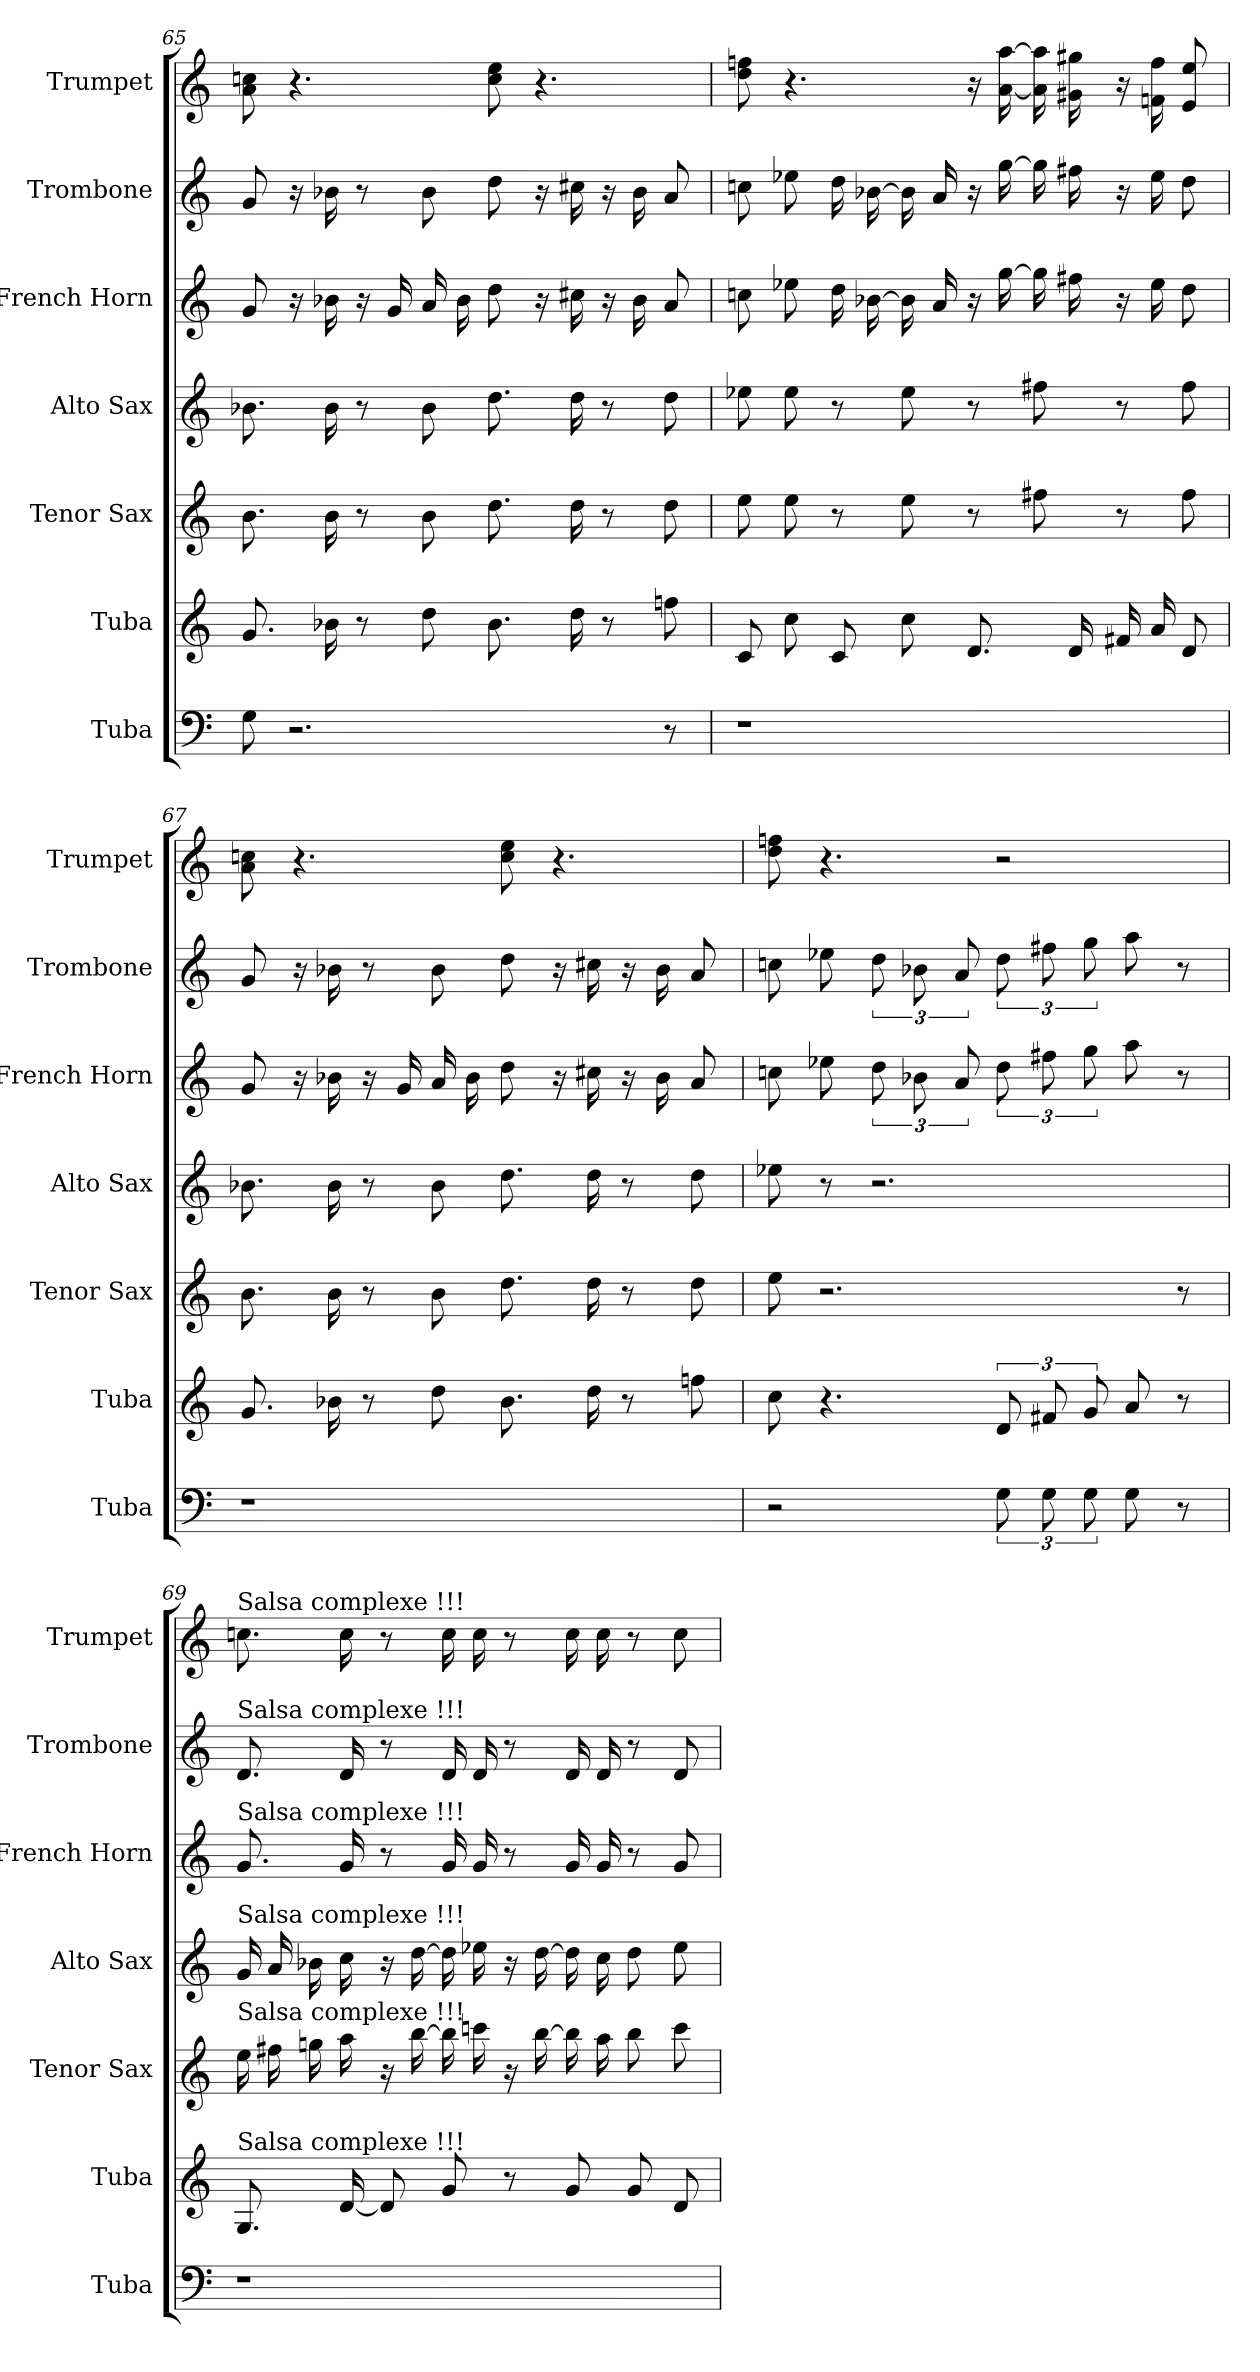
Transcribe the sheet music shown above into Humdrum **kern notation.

**kern	**kern	**kern	**kern	**kern	**kern	**kern
*part7	*part6	*part5	*part4	*part3	*part2	*part1
*staff7	*staff6	*staff5	*staff4	*staff3	*staff2	*staff1
*I"Tuba	*I"Tuba	*I"Tenor Sax	*I"Alto Sax	*I"French Horn	*I"Trombone	*I"Trumpet
*I'Tuba	*I'Tuba	*I'Tenor Sax	*I'Alto Sax	*I'French Horn	*I'Trombone	*I'Trumpet
*clefF4	*clefG2	*clefG2	*clefG2	*clefG2	*clefG2	*clefG2
*ITrd8c14	*ITrd15c26	*ITrd5c9	*ITrd8c14	*ITrd8c14	*ITrd8c14	*ITrd1c2
=65	=65	=65	=65	=65	=65	=65
8GG	8.GG	8.d	8.B-	8G	8G	8g 8b-
2.r	.	.	.	16r	16r	4.r
.	16BB-	16d	16B-	16B-	16B-	.
.	8r	8r	8r	16r	8r	.
.	.	.	.	16G	.	.
.	8D	8d	8B-	16A	8B-	.
.	.	.	.	16B-	.	.
.	8.BB-	8.f	8.d	8d	8d	8b- 8dd
.	.	.	.	16r	16r	4.r
.	16D	16f	16d	16c#X	16c#X	.
.	8r	8r	8r	16r	16r	.
.	.	.	.	16B-	16B-	.
8r	8Fn	8f	8d	8A	8A	.
=66	=66	=66	=66	=66	=66	=66
1r	8CC	8g	8e-	8cn	8cn	8cc 8ee-
.	8C	8g	8e-	8e-	8e-	4.r
.	8CC	8r	8r	16d	16d	.
.	.	.	.	[16B-	[16B-	.
.	8C	8g	8e-	16B-]	16B-]	.
.	.	.	.	16A	16A	.
.	8.DD	8r	8r	16r	16r	16r
.	.	.	.	[16g	[16g	[16g [16gg
.	.	8an	8f#X	16g]	16g]	16g] 16gg]
.	16DD	.	.	16f#X	16f#X	16f#X 16ff#X
.	16FF#X	8r	8r	16r	16r	16r
.	16AA	.	.	16e-	16e-	16e- 16ee-
.	8DD	8a	8f#	8d	8d	8d 8dd
=67	=67	=67	=67	=67	=67	=67
1r	8.GG	8.d	8.B-	8G	8G	8g 8b-
.	.	.	.	16r	16r	4.r
.	16BB-	16d	16B-	16B-	16B-	.
.	8r	8r	8r	16r	8r	.
.	.	.	.	16G	.	.
.	8D	8d	8B-	16A	8B-	.
.	.	.	.	16B-	.	.
.	8.BB-	8.f	8.d	8d	8d	8b- 8dd
.	.	.	.	16r	16r	4.r
.	16D	16f	16d	16c#X	16c#X	.
.	8r	8r	8r	16r	16r	.
.	.	.	.	16B-	16B-	.
.	8Fn	8f	8d	8A	8A	.
=68	=68	=68	=68	=68	=68	=68
2r	8C	8g	8e-	8cn	8cn	8cc 8ee-
.	4.r	2.r	8r	8e-	8e-	4.r
.	.	.	2.r	12d	12d	.
.	.	.	.	12B-	12B-	.
.	.	.	.	12A	12A	.
12GG	12DD	.	.	12d	12d	2r
12GG	12FF#X	.	.	12f#X	12f#X	.
12GG	12GG	.	.	12g	12g	.
8GG	8AA	.	.	8a	8a	.
8r	8r	8r	.	8r	8r	.
=69	=69	=69	=69	=69	=69	=69
!	!	!	!	!	!	!LO:TX:a:t=Salsa complexe !!!
!	!	!	!	!	!LO:TX:a:t=Salsa complexe !!!	!
!	!	!	!	!LO:TX:a:t=Salsa complexe !!!	!	!
!	!	!	!LO:TX:a:t=Salsa complexe !!!	!	!	!
!	!	!LO:TX:a:t=Salsa complexe !!!	!	!	!	!
!	!LO:TX:a:t=Salsa complexe !!!	!	!	!	!	!
1r	8.GGG	16g	16G	8.G	8.D	8.b-
.	.	16an	16A	.	.	.
.	.	16b-	16B-	.	.	.
.	[16DD	16cc	16c	16G	16D	16b-
.	8DD]	16r	16r	8r	8r	8r
.	.	[16dd	[16d	.	.	.
.	8GG	16dd]	16d]	16G	16D	16b-
.	.	16ee-	16e-	16G	16D	16b-
.	8r	16r	16r	8r	8r	8r
.	.	[16dd	[16d	.	.	.
.	8GG	16dd]	16d]	16G	16D	16b-
.	.	16cc	16c	16G	16D	16b-
.	8GG	8dd	8d	8r	8r	8r
.	8DD	8ee-	8e-	8G	8D	8b-
=	=	=	=	=	=	=
*-	*-	*-	*-	*-	*-	*-
